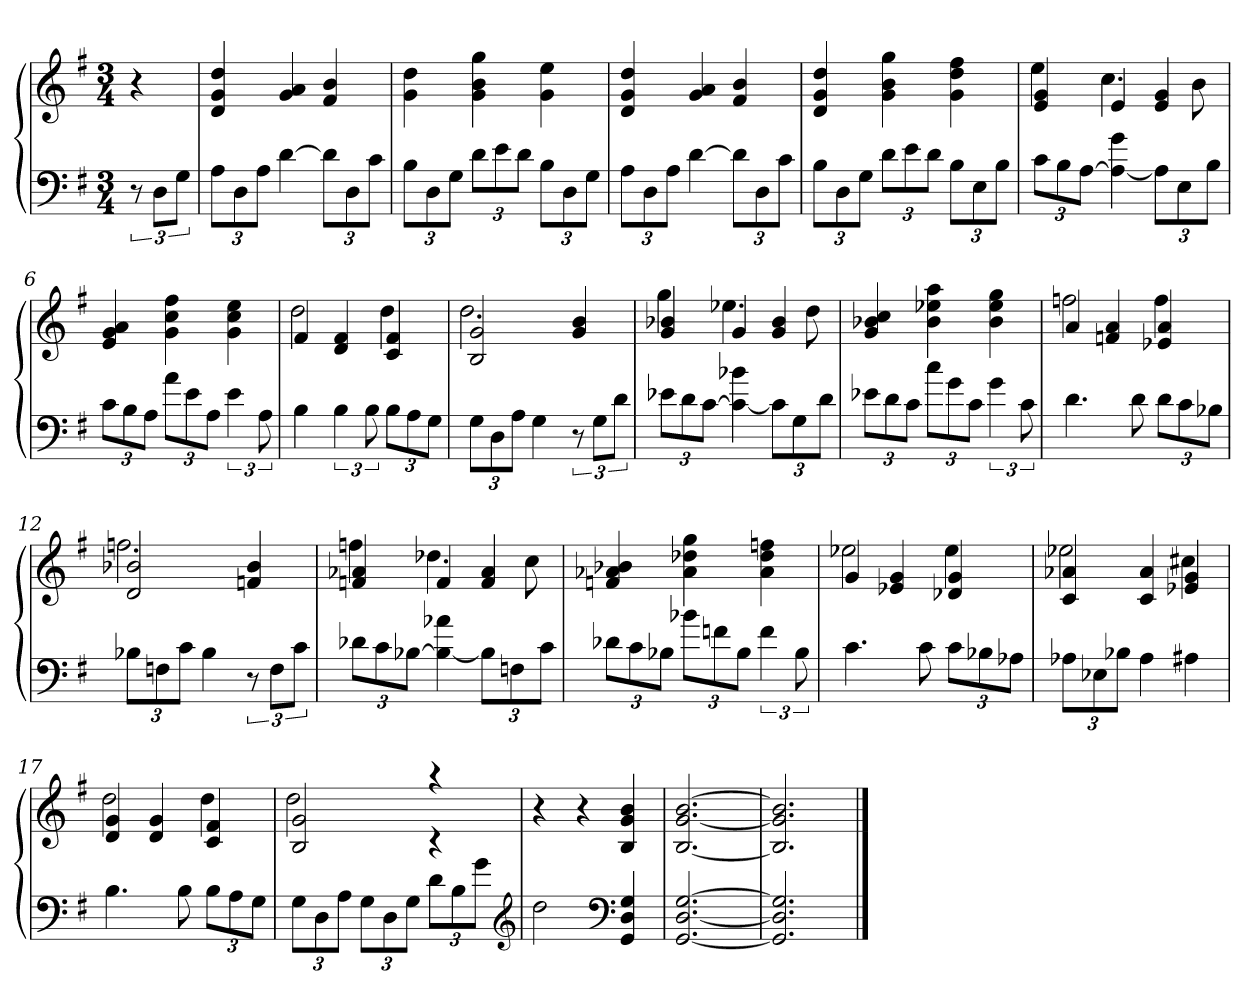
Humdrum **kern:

**kern	**kern
*part1	*part1
*staff2	*staff1
*clefF4	*clefG2
*k[f#]	*k[f#]
*G:	*G:
*M3/4	*M3/4
=	=
12r	4r
12DL	.
12GJ	.
=1	=1
12AL	4d 4g 4dd
12D	.
12AJ	.
[4d	4g 4a
12dL]	4f# 4b
12D	.
12cJ	.
=2	=2
12BL	4g 4dd
12D	.
12GJ	.
12dL	4g 4b 4gg
12e	.
12dJ	.
12BL	4g 4ee
12D	.
12GJ	.
=3	=3
12AL	4d 4g 4dd
12D	.
12AJ	.
[4d	4g 4a
12dL]	4f# 4b
12D	.
12cJ	.
=4	=4
12BL	4d 4g 4dd
12D	.
12GJ	.
12dL	4g 4b 4gg
12e	.
12dJ	.
12BL	4g 4dd 4ff#
12E	.
12BJ	.
=5	=5
*	*^
12cL	4e 4g	4ee
12B	.	.
[12AJ	.	.
4A_ 4g	4e	4.cc
12AL]	4e 4g	.
12E	.	.
.	.	8b
12BJ	.	.
*	*v	*v
=6	=6
12cL	4e 4g 4a
12B	.
12AJ	.
12aL	4g 4cc 4ff#
12e	.
12AJ	.
6e	4g 4cc 4ee
12A	.
=7	=7
*	*^
4B	4f#	2dd
6B	4d 4f#	.
12B	.	.
12BL	4c 4f#	4dd
12A	.	.
12GJ	.	.
=8	=8	=8
12GL	2B 2g	2.dd
12D	.	.
12AJ	.	.
4G	.	.
12r	4g 4b	.
12GL	.	.
12dJ	.	.
=9	=9	=9
12e-XL	4g 4b-X	4gg
12d	.	.
[12cJ	.	.
4c_ 4b-X	4g	4.ee-X
12cL]	4g 4b-	.
12G	.	.
.	.	8dd
12dJ	.	.
*	*v	*v
=10	=10
12e-XL	4g 4b-X 4cc
12d	.
12cJ	.
12ccL	4b- 4ee-X 4aa
12g	.
12cJ	.
6g	4b- 4ee- 4gg
12c	.
=11	=11
*	*^
4.d	4a	2ffn
.	4fn 4a	.
8d	.	.
12dL	4e-X 4a	4ff
12c	.	.
12B-XJ	.	.
=12	=12	=12
12B-XL	2d 2b-X	2.ffn
12Fn	.	.
12cJ	.	.
4B-	.	.
12r	4fn 4b-	.
12FL	.	.
12cJ	.	.
=13	=13	=13
12d-XL	4fn 4a-X	4ffn
12c	.	.
[12B-XJ	.	.
4B-_ 4a-X	4f	4.dd-X
12B-L]	4f 4a-	.
12Fn	.	.
.	.	8cc
12cJ	.	.
*	*v	*v
=14	=14
12d-XL	4fn 4a-X 4b-X
12c	.
12B-XJ	.
12b-XL	4a- 4dd-X 4gg
12fn	.
12B-J	.
6f	4a- 4dd- 4ffn
12B-	.
=15	=15
*	*^
4.c	4g	2ee-X
.	4e-X 4g	.
8c	.	.
12cL	4d-X 4g	4ee-
12B-X	.	.
12A-XJ	.	.
=16	=16	=16
12A-XL	4c 4a-X	2ee-X
12E-X	.	.
12B-XJ	.	.
4A-	4c 4a-	.
4A#X	4e-X 4g	4cc#X
=17	=17	=17
4.B	4d 4g	2dd
.	4d 4g	.
8B	.	.
12BL	4c 4f#	4dd
12A	.	.
12GJ	.	.
=18	=18	=18
12GL	2B 2g	2dd
12D	.	.
12AJ	.	.
12GL	.	.
12D	.	.
12GJ	.	.
12dL	4raa	4rc
12B	.	.
12gJ	.	.
*	*v	*v
*clefG2	*
=19	=19
2dd	4r
.	4r
*clefF4	*
4GG 4D 4G	4B 4g 4b
=20	=20
[2.GG [2.D [2.G	[2.B [2.g [2.b
=21	=21
2.GG] 2.D] 2.G]	2.B] 2.g] 2.b]
==	==
*-	*-
